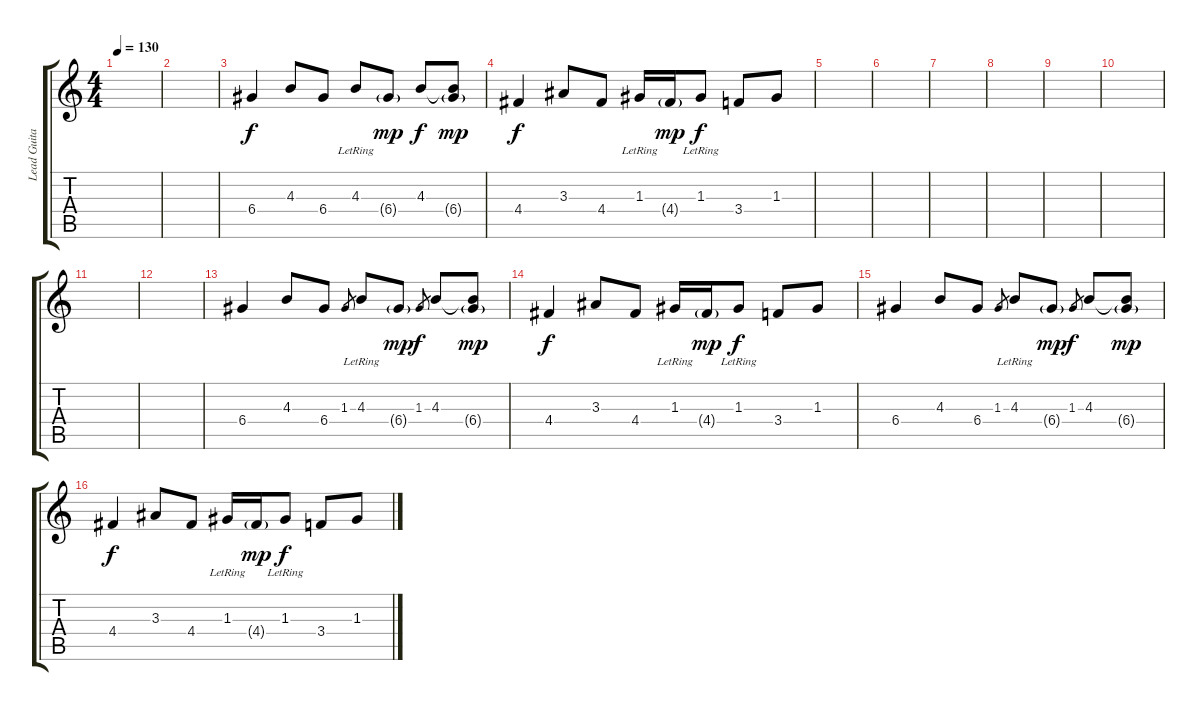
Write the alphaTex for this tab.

\track ("Lead Guitar" "Lead Guita") {instrument overdrivenguitar}
\staff {score tabs}
\tuning (E4 B3 G3 D3 A2 E2) {hide}
\ts (4 4)
\tempo 130
\clef g2
\ks c
|
|
6.4.4 4.3.8 6.4.8 4.3{lr}.8 6.4{g}.8{dy mp} 4.3.8{dy f} (4.3{t} 6.4{g}).8{dy mp} |
4.4.4{dy f} 3.3.8 4.4.8 1.3{lr}.16 4.4{g}.16{dy mp} 1.3{lr}.8{dy f} 3.4.8 1.3.8 |
|
|
|
|
|
|
|
|
6.4.4 4.3.8 6.4.8 1.3.8{gr} 4.3{lr}.8 6.4{g}.8{dy mp} 1.3.8{gr dy f} 4.3.8 (4.3{t} 6.4{g}).8{dy mp} |
4.4.4{dy f} 3.3.8 4.4.8 1.3{lr}.16 4.4{g}.16{dy mp} 1.3{lr}.8{dy f} 3.4.8 1.3.8 |
6.4.4 4.3.8 6.4.8 1.3.8{gr} 4.3{lr}.8 6.4{g}.8{dy mp} 1.3.8{gr dy f} 4.3.8 (4.3{t} 6.4{g}).8{dy mp} |
4.4.4{dy f} 3.3.8 4.4.8 1.3{lr}.16 4.4{g}.16{dy mp} 1.3{lr}.8{dy f} 3.4.8 1.3.8
